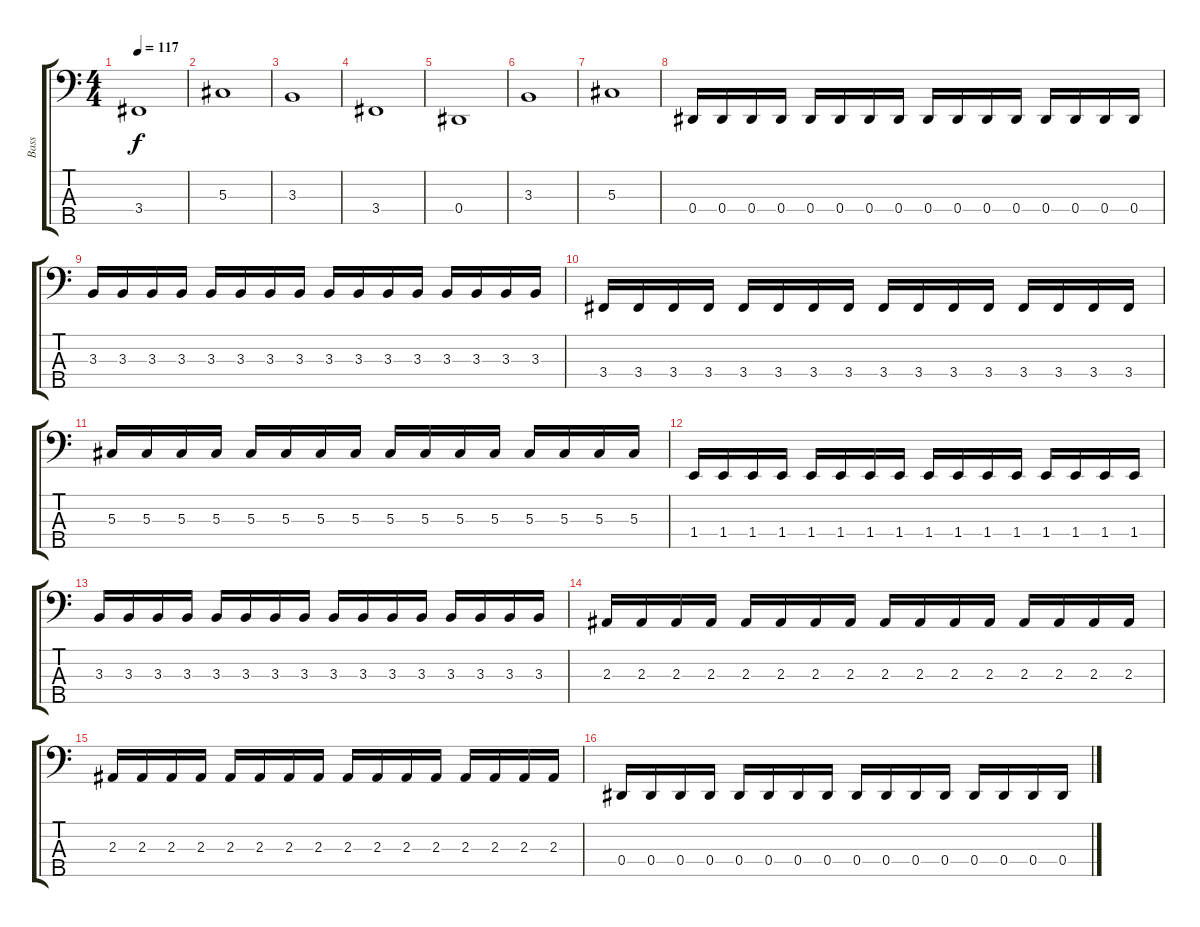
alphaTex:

\track ("Bass" "Bass") {instrument electricbassfinger}
\staff {score tabs}
\tuning (Gb2 Db2 Ab1 Eb1 Bb0) {hide}
\ts (4 4)
\tempo 117
\clef f4
\ks c
3.4.1{dy f} |
5.3.1 |
3.3.1 |
3.4.1 |
0.4.1 |
3.3.1 |
5.3.1 |
0.4.16 0.4.16 0.4.16 0.4.16 0.4.16 0.4.16 0.4.16 0.4.16 0.4.16 0.4.16 0.4.16 0.4.16 0.4.16 0.4.16 0.4.16 0.4.16 |
3.3.16 3.3.16 3.3.16 3.3.16 3.3.16 3.3.16 3.3.16 3.3.16 3.3.16 3.3.16 3.3.16 3.3.16 3.3.16 3.3.16 3.3.16 3.3.16 |
3.4.16 3.4.16 3.4.16 3.4.16 3.4.16 3.4.16 3.4.16 3.4.16 3.4.16 3.4.16 3.4.16 3.4.16 3.4.16 3.4.16 3.4.16 3.4.16 |
5.3.16 5.3.16 5.3.16 5.3.16 5.3.16 5.3.16 5.3.16 5.3.16 5.3.16 5.3.16 5.3.16 5.3.16 5.3.16 5.3.16 5.3.16 5.3.16 |
1.4.16 1.4.16 1.4.16 1.4.16 1.4.16 1.4.16 1.4.16 1.4.16 1.4.16 1.4.16 1.4.16 1.4.16 1.4.16 1.4.16 1.4.16 1.4.16 |
3.3.16 3.3.16 3.3.16 3.3.16 3.3.16 3.3.16 3.3.16 3.3.16 3.3.16 3.3.16 3.3.16 3.3.16 3.3.16 3.3.16 3.3.16 3.3.16 |
2.3.16 2.3.16 2.3.16 2.3.16 2.3.16 2.3.16 2.3.16 2.3.16 2.3.16 2.3.16 2.3.16 2.3.16 2.3.16 2.3.16 2.3.16 2.3.16 |
2.3.16 2.3.16 2.3.16 2.3.16 2.3.16 2.3.16 2.3.16 2.3.16 2.3.16 2.3.16 2.3.16 2.3.16 2.3.16 2.3.16 2.3.16 2.3.16 |
0.4.16 0.4.16 0.4.16 0.4.16 0.4.16 0.4.16 0.4.16 0.4.16 0.4.16 0.4.16 0.4.16 0.4.16 0.4.16 0.4.16 0.4.16 0.4.16
